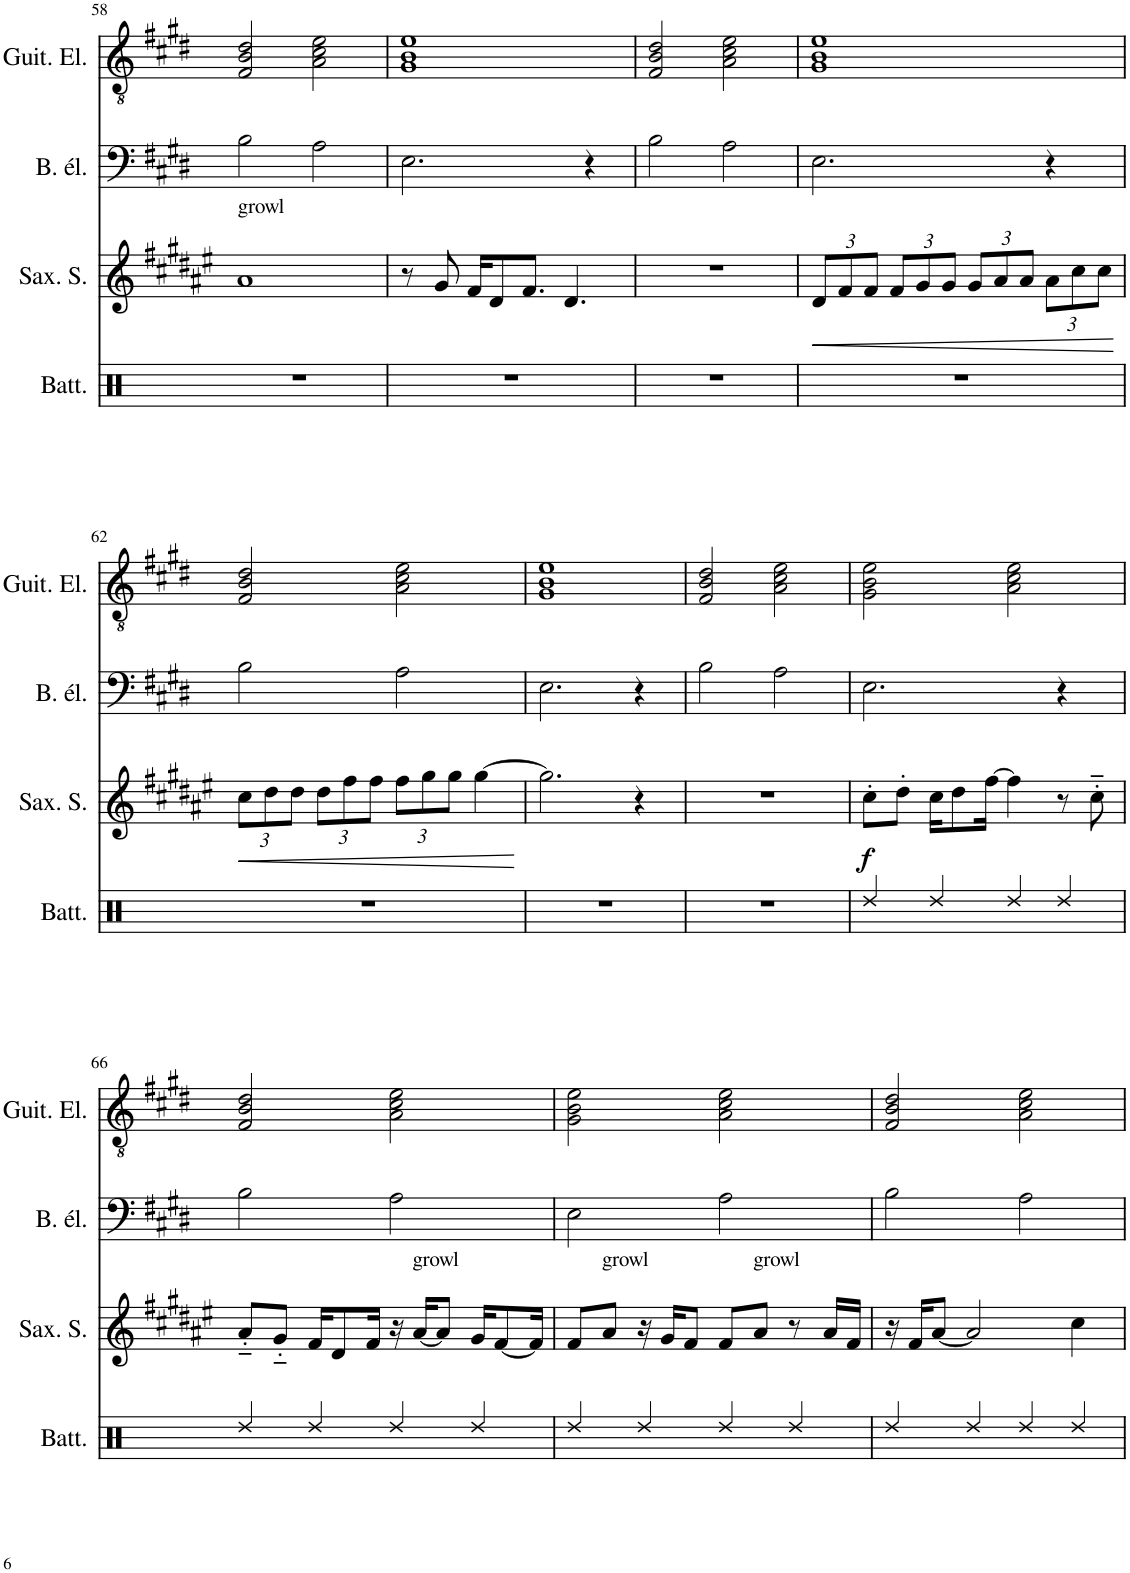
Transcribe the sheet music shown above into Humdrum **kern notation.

**kern	**kern	**dynam	**kern	**kern
*part4	*part3	*part3	*part2	*part1
*staff4	*staff3	*staff3	*staff2	*staff1
*I"Batterie	*I"Saxophone soprano	*	*I"Basse électrique	*I"Guitare électrique
*I'Batt.	*I'Sax. S.	*	*I'B. él.	*I'Guit. El.
!!LO:PB:g=z
*clefX	*clefG2	*	*clefF4	*clefGv2
*	*Trd1c2	*	*Trd7c12	*
*k[]	*k[f#c#g#d#a#e#]	*	*k[f#c#g#d#]	*k[f#c#g#d#]
*M2/2	*M2/2	*	*M2/2	*M2/2
*met(c|)	*met(c|)	*	*met(c|)	*met(c|)
=58	=58	=58	=58	=58
!	!LO:TX:a:t=growl	!	!	!
1r	1a#	.	2B\	2F#/ 2B/ 2d#/
.	.	.	2A\	2A\ 2c#\ 2e\
=59	=59	=59	=59	=59
1r	8r	.	2.E\	1G# 1B 1e
.	8g#/	.	.	.
.	16f#/KL	.	.	.
.	8d#/	.	.	.
.	8.f#/J	.	.	.
.	4.d#/	.	.	.
.	.	.	4r	.
=60	=60	=60	=60	=60
1r	1r	.	2B\	2F#/ 2B/ 2d#/
.	.	.	2A\	2A\ 2c#\ 2e\
=61	=61	=61	=61	=61
*	*Xbrackettup	*	*	*
!	!	!LO:HP:b	!	!
1r	12d#/L	<	2.E\	1G# 1B 1e
.	12f#/	.	.	.
.	12f#/J	.	.	.
.	12f#/L	.	.	.
.	12g#/	.	.	.
.	12g#/J	.	.	.
.	12g#/L	.	.	.
.	12a#/	.	.	.
.	12a#/J	.	.	.
.	12a#\L	.	4r	.
.	12cc#\	.	.	.
.	12cc#\J	.	.	.
.	.	[	.	.
!!LO:LB:g=z
=62	=62	=62	=62	=62
!	!	!LO:HP:b	!	!
1r	12cc#\L	<	2B\	2F#/ 2B/ 2d#/
.	12dd#\	.	.	.
.	12dd#\J	.	.	.
.	12dd#\L	.	.	.
.	12ff#\	.	.	.
.	12ff#\J	.	.	.
.	12ff#\L	.	2A\	2A\ 2c#\ 2e\
.	12gg#\	.	.	.
.	12gg#\J	.	.	.
.	[4gg#\	.	.	.
.	.	[	.	.
=63	=63	=63	=63	=63
1r	2.gg#\]	.	2.E\	1G# 1B 1e
.	4r	.	4r	.
=64	=64	=64	=64	=64
1r	1r	.	2B\	2F#/ 2B/ 2d#/
.	.	.	2A\	2A\ 2c#\ 2e\
=65	=65	=65	=65	=65
!	!	!LO:DY:b	!	!
4Rdd/	8cc#'\L	f	2.E\	2G#\ 2B\ 2e\
.	8dd#'\J	.	.	.
4Rdd/	16cc#\KL	.	.	.
.	8dd#\	.	.	.
.	[16ff#\Jk	.	.	.
4Rdd/	4ff#\]	.	.	2A\ 2c#\ 2e\
4Rdd/	8r	.	4r	.
.	8cc#'~\	.	.	.
!!LO:LB:g=z
=66	=66	=66	=66	=66
4Rdd/	8a#'~/L	.	2B\	2F#/ 2B/ 2d#/
.	8g#'~/J	.	.	.
4Rdd/	16f#/KL	.	.	.
.	8d#/	.	.	.
.	16f#/Jk	.	.	.
4Rdd/	16r	.	2A\	2A\ 2c#\ 2e\
!	!LO:TX:a:t=growl	!	!	!
.	[16a#/KL	.	.	.
.	8a#/J]	.	.	.
4Rdd/	16g#/KL	.	.	.
.	[8f#/	.	.	.
.	16f#/Jk]	.	.	.
=67	=67	=67	=67	=67
4Rdd/	8f#/L	.	2E\	2G#\ 2B\ 2e\
!	!LO:TX:a:t=growl	!	!	!
.	8a#/J	.	.	.
4Rdd/	16r	.	.	.
.	16g#/KL	.	.	.
.	8f#/J	.	.	.
4Rdd/	8f#/L	.	2A\	2A\ 2c#\ 2e\
!	!LO:TX:a:t=growl	!	!	!
.	8a#/J	.	.	.
4Rdd/	8r	.	.	.
.	16a#/LL	.	.	.
.	16f#/JJ	.	.	.
=68	=68	=68	=68	=68
4Rdd/	16r	.	2B\	2F#/ 2B/ 2d#/
.	16f#/KL	.	.	.
.	[8a#/J	.	.	.
4Rdd/	2a#/]	.	.	.
4Rdd/	.	.	2A\	2A\ 2c#\ 2e\
4Rdd/	4cc#\	.	.	.
=	=	=	=	=
*-	*-	*-	*-	*-
